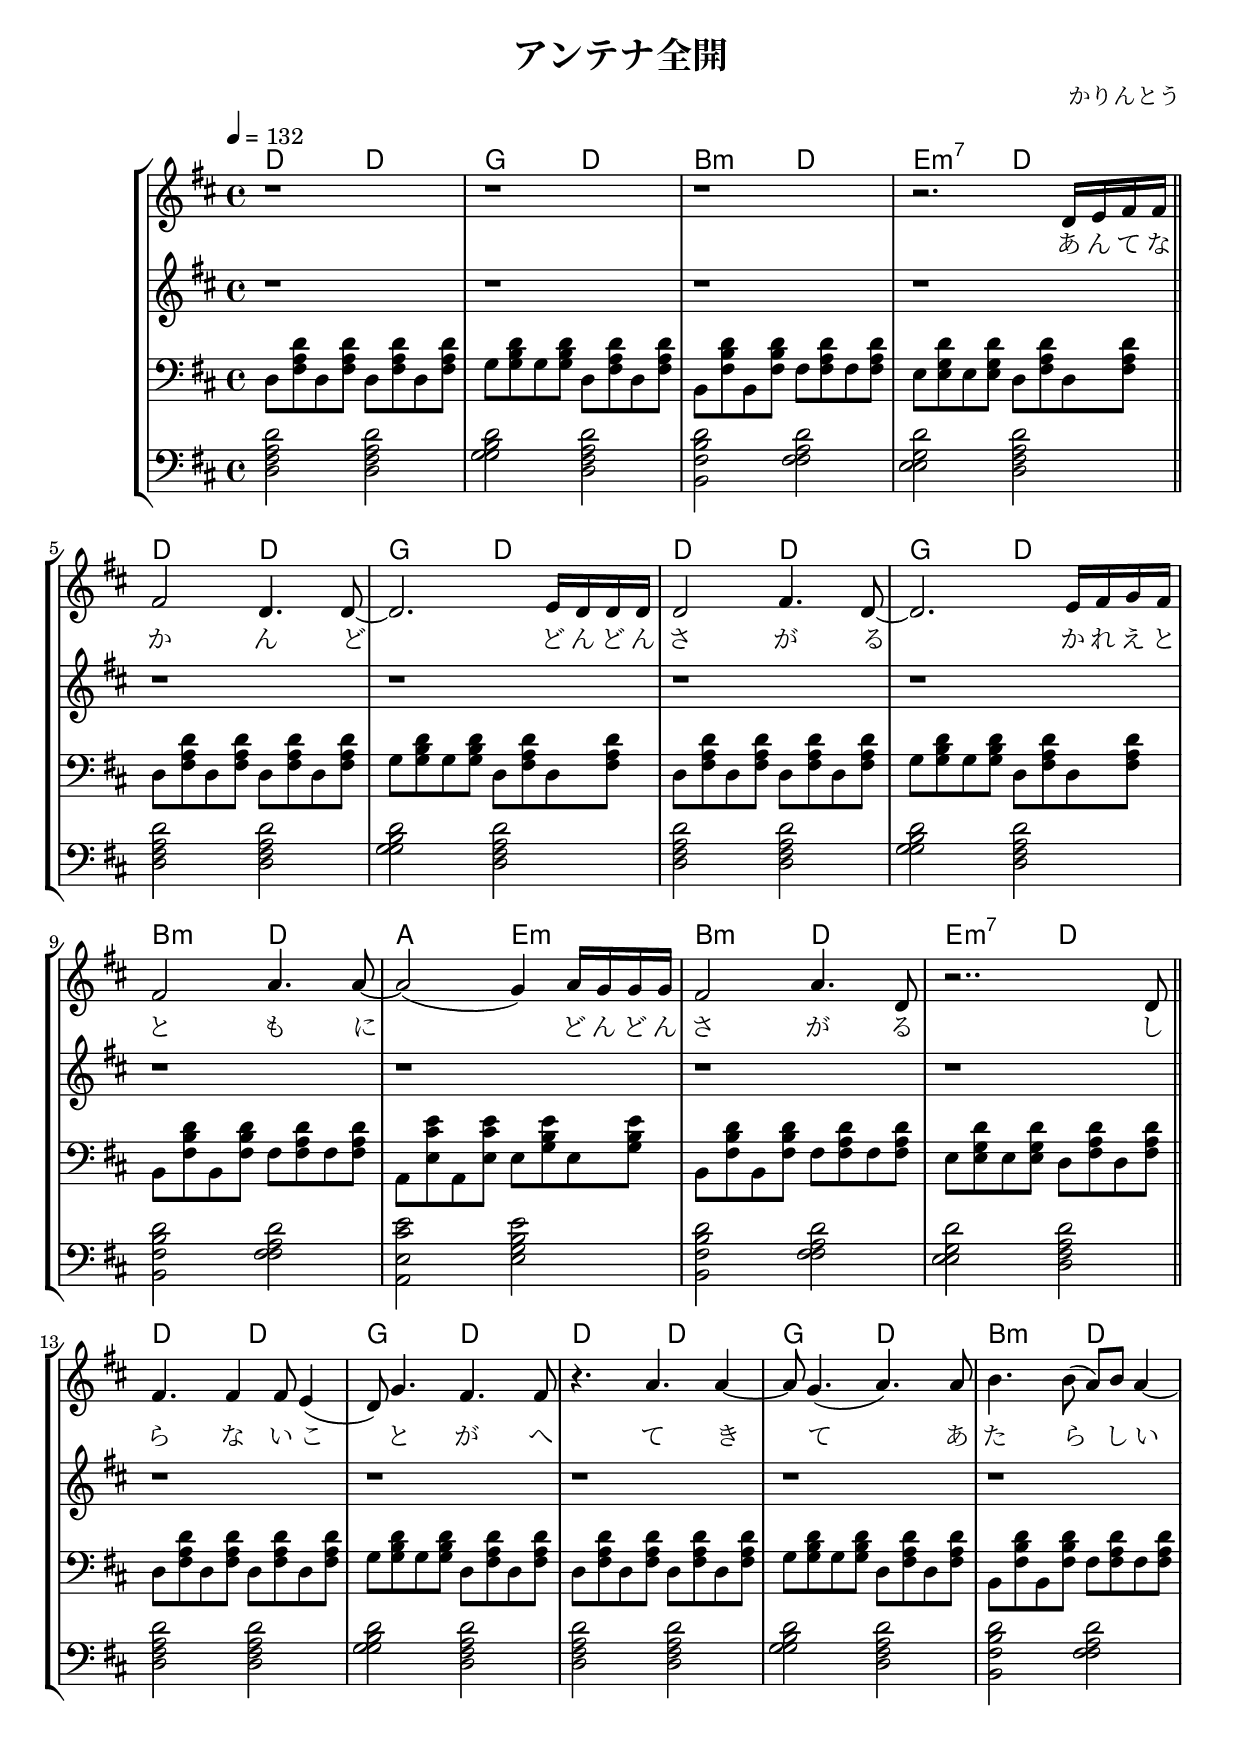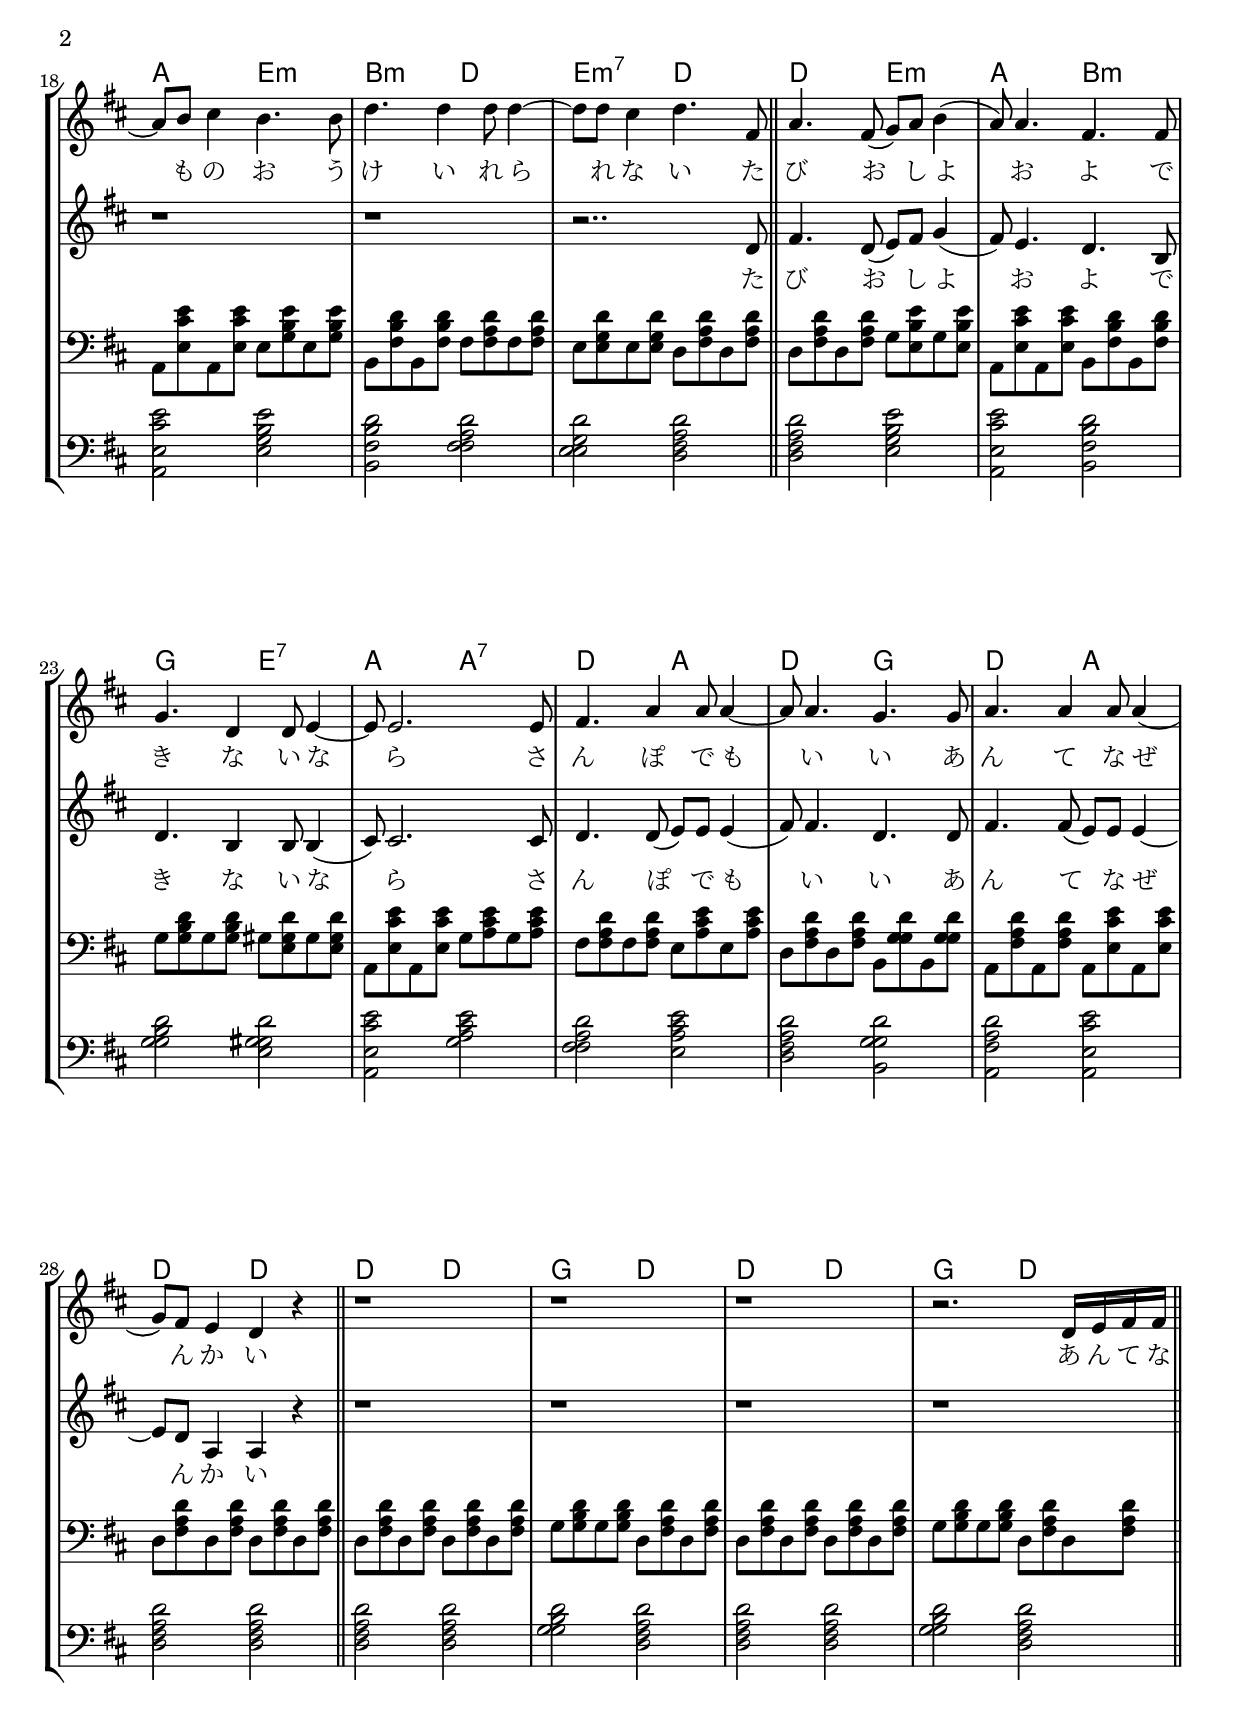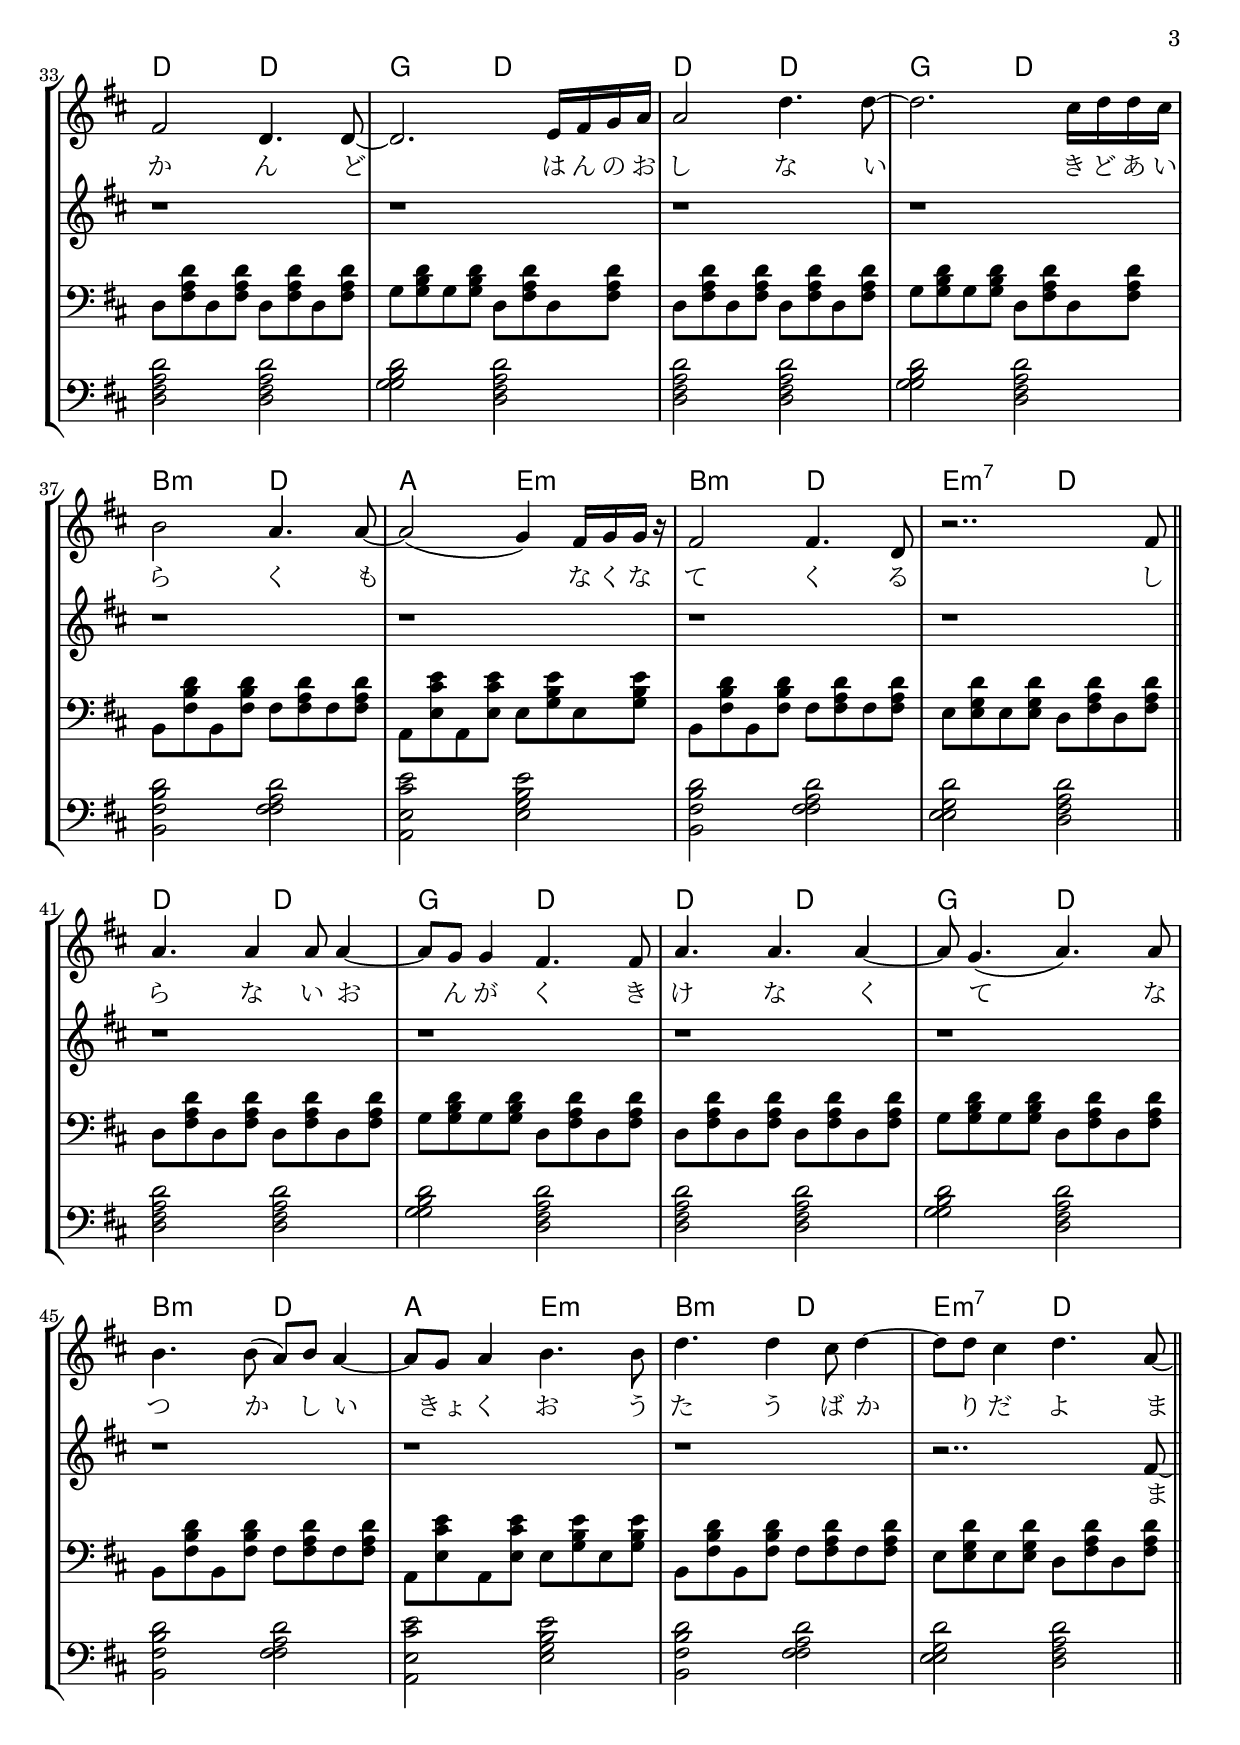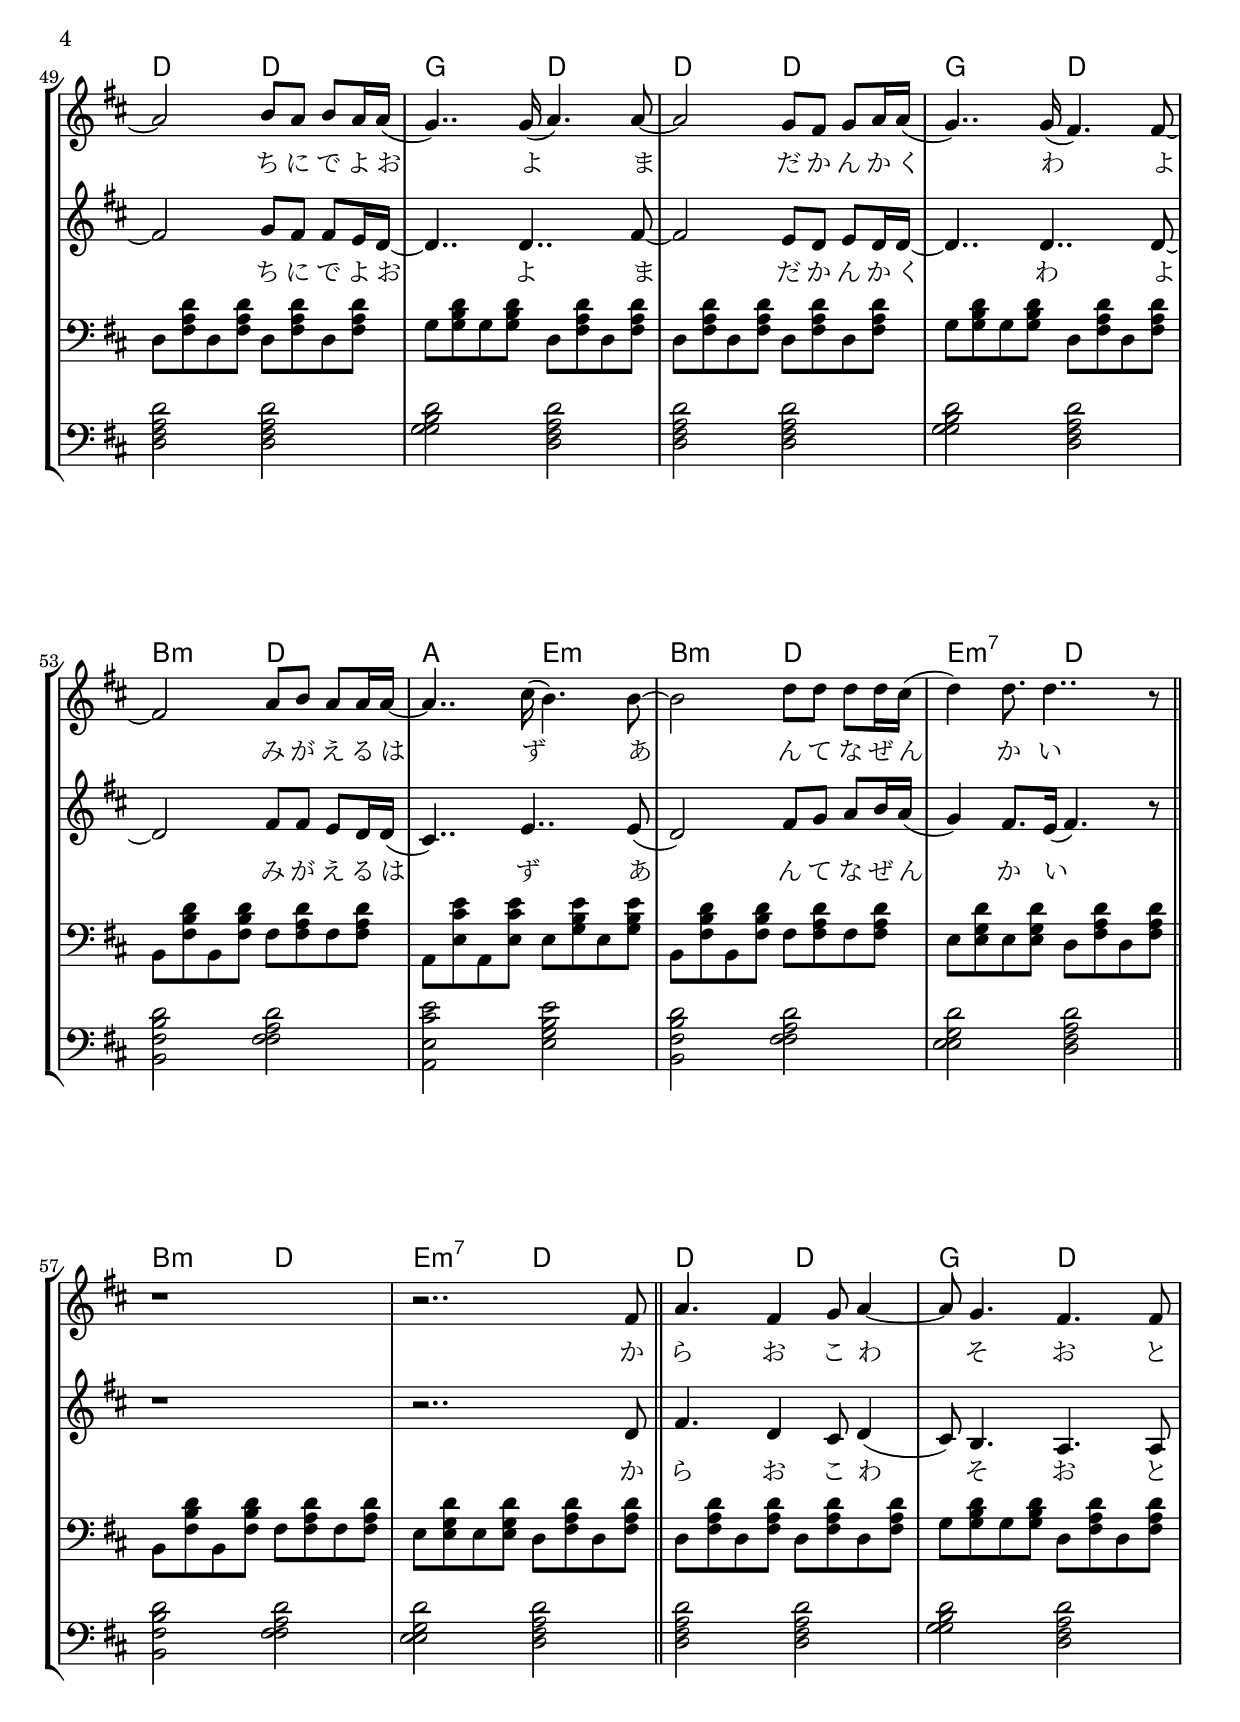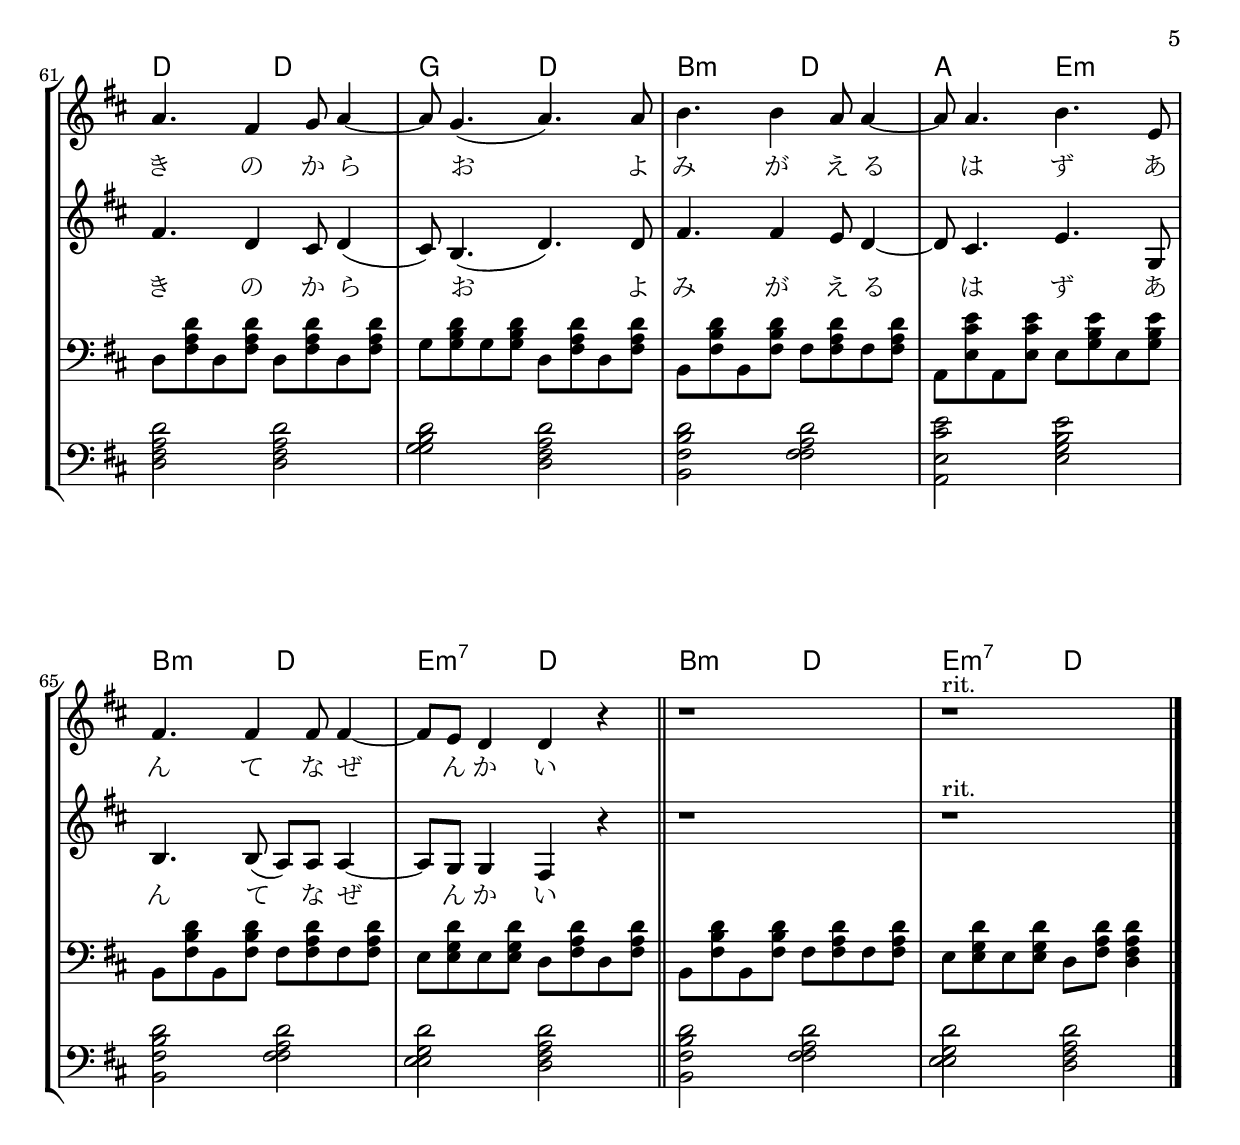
\version "2.12.1"

\header {
	title = \markup {アンテナ全開}
	composer = \markup \center-column {かりんとう}
}

harmony = \chordmode {
	d2 d g d b:m d e:min7 d 

	d d g d d d g d b:m d a e:m b:m d e:min7 d 

	d d g d d d g d b:m d a e:m b:m d e:min7 d 

	d e:m a b:m g e:7 a a:7 d a d g d a d d 

	d d g d d d g d 

	d d g d d d g d b:m d a e:m b:m d e:min7 d 

	d d g d d d g d b:m d a e:m b:m d e:min7 d 

	d d g d d d g d b:m d a e:m b:m d e:min7 d 

	b:m d e:min7 d 

	d d g d d d g d b:m d a e:m b:m d e:min7 d 

	b:m d e:min7 d 
}

melody = {
	\key d \major
	\tempo 4 = 132
	r1 | r1 | r1 | r2. 
	\set Staff.midiInstrument = #"fss0.34"
	d'16  e'16  fis'16  fis'16 
	fis'2  d'4.  d'8~ 
	d'2.  e'16  d'16  d'16  d'16 
	d'2  fis'4.  d'8~ 
	d'2.  e'16  fis'16  g'16  fis'16 
	fis'2  a'4.  a'8~ 
	a'2  (g'4)  a'16  g'16  g'16  g'16 
	fis'2  a'4.  d'8
	r2.. 	\set Staff.midiInstrument = #"fss0.34"
	d'8 
	fis'4.  fis'4  fis'8  e'4 
	(d'8)  g'4.  fis'4.  fis'8 
	r4.  a'4.  a'4~ 
	a'8  g'4.  (a'4.)  a'8 
	b'4.  b'8  (a'8)  b'8  a'4~ 
	a'8  b'8  cis''4  b'4.  b'8 
	d''4.  d''4  d''8  d''4~ 
	d''8  d''8  cis''4  d''4.  	\set Staff.midiInstrument = #"fss0.34"
	fis'8 
	a'4.  fis'8  (g'8)  a'8  b'4 
	(a'8)  a'4.  fis'4.  fis'8 
	g'4.  d'4  d'8  e'4~ 
	e'8  e'2.  e'8 
	fis'4.  a'4  a'8  a'4~ 
	a'8  a'4.  g'4.  g'8 
	a'4.  a'4  a'8  a'4 
	(g'8)  fis'8  e'4  d'4  	r4 	r1 | r1 | r1 | r2. 
	\set Staff.midiInstrument = #"fss0.29"
	d'16  e'16  fis'16  fis'16 
	fis'2  d'4.  d'8~ 
	d'2.  e'16  fis'16  g'16  a'16 
	a'2  d''4.  d''8~ 
	d''2.  cis''16  d''16  d''16  cis''16 
	b'2  a'4.  a'8~ 
	a'2  (g'4)  fis'16  g'16  g'16  r16 
	fis'2  fis'4.  d'8
	r2.. 	\set Staff.midiInstrument = #"fss0.29"
	fis'8 
	a'4.  a'4  a'8  a'4~ 
	a'8  g'8  g'4  fis'4.  fis'8 
	a'4.  a'4.  a'4~ 
	a'8  g'4.  (a'4.)  a'8 
	b'4.  b'8  (a'8)  b'8  a'4~ 
	a'8  g'8  a'4  b'4.  b'8 
	d''4.  d''4  cis''8  d''4~ 
	d''8  d''8  cis''4  d''4.  	\set Staff.midiInstrument = #"fss0.29"
	a'8~ 
	a'2  b'8  a'8  b'8  a'16  a'16 
	(g'4..)  g'16  (a'4.)  a'8~ 
	a'2  g'8  fis'8  g'8  a'16  a'16 
	(g'4..)  g'16  (fis'4.)  fis'8~ 
	fis'2  a'8  b'8  a'8  a'16  a'16~ 
	a'4..  cis''16  (b'4.)  b'8~ 
	b'2  d''8  d''8  d''8  d''16  cis''16 
	(d''4)  d''8.  d''4..  	r8 	r1 | r2.. 
	\set Staff.midiInstrument = #"fss0.32"
	fis'8 
	a'4.  fis'4  g'8  a'4~ 
	a'8  g'4.  fis'4.  fis'8 
	a'4.  fis'4  g'8  a'4~ 
	a'8  g'4.  (a'4.)  a'8 
	b'4.  b'4  a'8  a'4~ 
	a'8  a'4.  b'4.  e'8 
	fis'4.  fis'4  fis'8  fis'4~ 
	fis'8  e'8  d'4  d'4  	r4 	r1 | r1^"rit." \bar "|."
}

words = \lyricmode {
	
	あ  ん  て  な  か  ん  ど  ど  ん  ど  ん  さ  が  る  か  れ  え  と  と  も  に  ど  ん  ど  ん  さ  が  る  
	し  ら  な  い  こ  と  が  へ  て  き  て  あ  た  ら  し  い  も  の  お  う  け  い  れ  ら  れ  な  い  
	た  び  お  し  よ  お  よ  で  き  な  い  な  ら  さ  ん  ぽ  で  も  い  い  あ  ん  て  な  ぜ  ん  か  い  
	
	あ  ん  て  な  か  ん  ど  は  ん  の  お  し  な  い  き  ど  あ  い  ら  く  も  な  く  な  て  く  る  
	し  ら  な  い  お  ん  が  く  き  け  な  く  て  な  つ  か  し  い  きょ  く  お  う  た  う  ば  か  り  だ  よ  
	ま  ち  に  で  よ  お  よ  ま  だ  か  ん  か  く  わ  よ  み  が  え  る  は  ず  あ  ん  て  な  ぜ  ん  か  い  
	
	か  ら  お  こ  わ  そ  お  と  き  の  か  ら  お  よ  み  が  え  る  は  ず  あ  ん  て  な  ぜ  ん  か  い  
	
}

secondmelody = {
	\key d \major
	\tempo 4 = 132
	r1 | r1 | r1 | r1   
	r1 | r1 | r1 | r1 | r1 | r1 | r1 | r1   
	r1 | r1 | r1 | r1 | r1 | r1 | r1 | r2.. 
	\set Staff.midiInstrument = #"fss0.29"
	d'8 
	fis'4.  d'8  (e'8)  fis'8  g'4 
	(fis'8)  e'4.  d'4.  b8 
	d'4.  b4  b8  b4 
	(cis'8)  cis'2.  cis'8 
	d'4.  d'8  (e'8)  e'8  e'4 
	(fis'8)  fis'4.  d'4.  d'8 
	fis'4.  fis'8  (e'8)  e'8  e'4~ 
	e'8  d'8  a4  a4  	r4 	r1 | r1 | r1 | r1   
	r1 | r1 | r1 | r1 | r1 | r1 | r1 | r1   
	r1 | r1 | r1 | r1 | r1 | r1 | r1 | r2.. 
	\set Staff.midiInstrument = #"fss0.35"
	fis'8~ 
	fis'2  g'8  fis'8  fis'8  e'16  d'16~ 
	d'4..  d'4..  fis'8~ 
	fis'2  e'8  d'8  e'8  d'16  d'16~ 
	d'4..  d'4..  d'8~ 
	d'2  fis'8  fis'8  e'8  d'16  d'16 
	(cis'4..)  e'4..  e'8 
	(d'2)  fis'8  g'8  a'8  b'16  a'16 
	(g'4)  fis'8.  e'16  (fis'4.)  	r8 	r1 | r2.. 
	\set Staff.midiInstrument = #"fss0.35"
	d'8 
	fis'4.  d'4  cis'8  d'4 
	(cis'8)  b4.  a4.  a8 
	fis'4.  d'4  cis'8  d'4 
	(cis'8)  b4.  (d'4.)  d'8 
	fis'4.  fis'4  e'8  d'4~ 
	d'8  cis'4.  e'4.  g8 
	b4.  b8  (a8)  a8  a4~ 
	a8  g8  g4  fis4  	r4 	r1 | r1^"rit." \bar "|."
}

secondwords = \lyricmode {
	
	
	
	た  び  お  し  よ  お  よ  で  き  な  い  な  ら  さ  ん  ぽ  で  も  い  い  あ  ん  て  な  ぜ  ん  か  い  
	
	
	
	ま  ち  に  で  よ  お  よ  ま  だ  か  ん  か  く  わ  よ  み  が  え  る  は  ず  あ  ん  て  な  ぜ  ん  か  い  
	
	か  ら  お  こ  わ  そ  お  と  き  の  か  ら  お  よ  み  が  え  る  は  ず  あ  ん  て  な  ぜ  ん  か  い  
	
}

tempochange = {
	\tempo 4 = 132
	r1 | r1 | r1 | r1 \bar "||"
	\tempo 4 = 132
	r1 | r1 | r1 | r1 | r1 | r1 | r1 | r1 \bar "||"
	\tempo 4 = 132
	r1 | r1 | r1 | r1 | r1 | r1 | r1 | r1 \bar "||"
	\tempo 4 = 132
	r1 | r1 | r1 | r1 | r1 | r1 | r1 | r1 \bar "||"
	\tempo 4 = 132
	r1 | r1 | r1 | r1 \bar "||"
	\tempo 4 = 132
	r1 | r1 | r1 | r1 | r1 | r1 | r1 | r1 \bar "||"
	\tempo 4 = 132
	r1 | r1 | r1 | r1 | r1 | r1 | r1 | r1 \bar "||"
	\tempo 4 = 132
	r1 | r1 | r1 | r1 | r1 | r1 | r1 | r1 \bar "||"
	\tempo 4 = 132
	r1 | r1 \bar "||"
	\tempo 4 = 132
	r1 | r1 | r1 | r1 | r1 | r1 | r1 | r1 \bar "||"
	\tempo 4 = 132
	r1 | \tempo 4 = 99 r2 \tempo 4 = 88 r2 \bar "|."
}

mainacc = {
	\clef bass
	\set Staff.midiInstrument = #"Lead 1 (square)"
	\key d \major
	\tempo 4 = 132
	d8 <fis a d'> d <fis a d'>
	d8 <fis a d'> d <fis a d'>
	g8 <g b d'> g <g b d'>
	d8 <fis a d'> d <fis a d'>
	b,8 <fis b d'> b, <fis b d'>
	fis8 <fis a d'> fis <fis a d'>
	e8 <e g d'> e <e g d'>
	d8 <fis a d'> d <fis a d'>
	\bar "||"

	\set Staff.midiInstrument = #"Lead 1 (square)"
	d8 <fis a d'> d <fis a d'>
	d8 <fis a d'> d <fis a d'>
	g8 <g b d'> g <g b d'>
	d8 <fis a d'> d <fis a d'>
	d8 <fis a d'> d <fis a d'>
	d8 <fis a d'> d <fis a d'>
	g8 <g b d'> g <g b d'>
	d8 <fis a d'> d <fis a d'>
	b,8 <fis b d'> b, <fis b d'>
	fis8 <fis a d'> fis <fis a d'>
	a,8 <e cis' e'> a, <e cis' e'>
	e8 <g b e'> e <g b e'>
	b,8 <fis b d'> b, <fis b d'>
	fis8 <fis a d'> fis <fis a d'>
	e8 <e g d'> e <e g d'>
	d8 <fis a d'> d <fis a d'>
	\bar "||"

	\set Staff.midiInstrument = #"Lead 2 (sawtooth)"
	d8 <fis a d'> d <fis a d'>
	d8 <fis a d'> d <fis a d'>
	g8 <g b d'> g <g b d'>
	d8 <fis a d'> d <fis a d'>
	d8 <fis a d'> d <fis a d'>
	d8 <fis a d'> d <fis a d'>
	g8 <g b d'> g <g b d'>
	d8 <fis a d'> d <fis a d'>
	b,8 <fis b d'> b, <fis b d'>
	fis8 <fis a d'> fis <fis a d'>
	a,8 <e cis' e'> a, <e cis' e'>
	e8 <g b e'> e <g b e'>
	b,8 <fis b d'> b, <fis b d'>
	fis8 <fis a d'> fis <fis a d'>
	e8 <e g d'> e <e g d'>
	d8 <fis a d'> d <fis a d'>
	\bar "||"

	\set Staff.midiInstrument = #"Lead 8 (bass+lead)"
	d8 <fis a d'> d <fis a d'>
	g8 <e b e'> g <e b e'>
	a,8 <e cis' e'> a, <e cis' e'>
	b,8 <fis b d'> b, <fis b d'>
	g8 <g b d'> g <g b d'>
	gis8 <e gis d'> gis <e gis d'>
	a,8 <e cis' e'> a, <e cis' e'>
	g8 <a cis' e'> g <a cis' e'>
	fis8 <fis a d'> fis <fis a d'>
	e8 <a cis' e'> e <a cis' e'>
	d8 <fis a d'> d <fis a d'>
	b,8 <g g d'> b, <g g d'>
	a,8 <fis a d'> a, <fis a d'>
	a,8 <e cis' e'> a, <e cis' e'>
	d8 <fis a d'> d <fis a d'>
	d8 <fis a d'> d <fis a d'>
	\bar "||"

	\set Staff.midiInstrument = #"Pad 8 (sweep)"
	d8 <fis a d'> d <fis a d'>
	d8 <fis a d'> d <fis a d'>
	g8 <g b d'> g <g b d'>
	d8 <fis a d'> d <fis a d'>
	d8 <fis a d'> d <fis a d'>
	d8 <fis a d'> d <fis a d'>
	g8 <g b d'> g <g b d'>
	d8 <fis a d'> d <fis a d'>
	\bar "||"

	\set Staff.midiInstrument = #"Lead 4 (chiff)"
	d8 <fis a d'> d <fis a d'>
	d8 <fis a d'> d <fis a d'>
	g8 <g b d'> g <g b d'>
	d8 <fis a d'> d <fis a d'>
	d8 <fis a d'> d <fis a d'>
	d8 <fis a d'> d <fis a d'>
	g8 <g b d'> g <g b d'>
	d8 <fis a d'> d <fis a d'>
	b,8 <fis b d'> b, <fis b d'>
	fis8 <fis a d'> fis <fis a d'>
	a,8 <e cis' e'> a, <e cis' e'>
	e8 <g b e'> e <g b e'>
	b,8 <fis b d'> b, <fis b d'>
	fis8 <fis a d'> fis <fis a d'>
	e8 <e g d'> e <e g d'>
	d8 <fis a d'> d <fis a d'>
	\bar "||"

	\set Staff.midiInstrument = #"Lead 1 (square)"
	d8 <fis a d'> d <fis a d'>
	d8 <fis a d'> d <fis a d'>
	g8 <g b d'> g <g b d'>
	d8 <fis a d'> d <fis a d'>
	d8 <fis a d'> d <fis a d'>
	d8 <fis a d'> d <fis a d'>
	g8 <g b d'> g <g b d'>
	d8 <fis a d'> d <fis a d'>
	b,8 <fis b d'> b, <fis b d'>
	fis8 <fis a d'> fis <fis a d'>
	a,8 <e cis' e'> a, <e cis' e'>
	e8 <g b e'> e <g b e'>
	b,8 <fis b d'> b, <fis b d'>
	fis8 <fis a d'> fis <fis a d'>
	e8 <e g d'> e <e g d'>
	d8 <fis a d'> d <fis a d'>
	\bar "||"

	\set Staff.midiInstrument = #"Lead 2 (sawtooth)"
	d8 <fis a d'> d <fis a d'>
	d8 <fis a d'> d <fis a d'>
	g8 <g b d'> g <g b d'>
	d8 <fis a d'> d <fis a d'>
	d8 <fis a d'> d <fis a d'>
	d8 <fis a d'> d <fis a d'>
	g8 <g b d'> g <g b d'>
	d8 <fis a d'> d <fis a d'>
	b,8 <fis b d'> b, <fis b d'>
	fis8 <fis a d'> fis <fis a d'>
	a,8 <e cis' e'> a, <e cis' e'>
	e8 <g b e'> e <g b e'>
	b,8 <fis b d'> b, <fis b d'>
	fis8 <fis a d'> fis <fis a d'>
	e8 <e g d'> e <e g d'>
	d8 <fis a d'> d <fis a d'>
	\bar "||"

	\set Staff.midiInstrument = #"Pad 8 (sweep)"
	b,8 <fis b d'> b, <fis b d'>
	fis8 <fis a d'> fis <fis a d'>
	e8 <e g d'> e <e g d'>
	d8 <fis a d'> d <fis a d'>
	\bar "||"

	\set Staff.midiInstrument = #"Electric Grand"
	d8 <fis a d'> d <fis a d'>
	d8 <fis a d'> d <fis a d'>
	g8 <g b d'> g <g b d'>
	d8 <fis a d'> d <fis a d'>
	d8 <fis a d'> d <fis a d'>
	d8 <fis a d'> d <fis a d'>
	g8 <g b d'> g <g b d'>
	d8 <fis a d'> d <fis a d'>
	b,8 <fis b d'> b, <fis b d'>
	fis8 <fis a d'> fis <fis a d'>
	a,8 <e cis' e'> a, <e cis' e'>
	e8 <g b e'> e <g b e'>
	b,8 <fis b d'> b, <fis b d'>
	fis8 <fis a d'> fis <fis a d'>
	e8 <e g d'> e <e g d'>
	d8 <fis a d'> d <fis a d'>
	\bar "||"

	\set Staff.midiInstrument = #"Pad 7 (halo)"
	b,8 <fis b d'> b, <fis b d'>
	fis8 <fis a d'> fis <fis a d'>
	e8 <e g d'> e <e g d'>
	d8 <fis a d'>8 <d fis a d'>4
	\bar "|."
}

subacc = {
	\clef bass
	\set Staff.midiInstrument = #"Electric Piano 1"
	\key d \major
	\tempo 4 = 132
	<d fis a d'>2
	<d fis a d'>2
	<g g b d'>2
	<d fis a d'>2
	<b, fis b d'>2
	<fis fis a d'>2
	<e e g d'>2
	<d fis a d'>2
	\bar "||"

	\set Staff.midiInstrument = #"Electric Piano 1"
	<d fis a d'>2
	<d fis a d'>2
	<g g b d'>2
	<d fis a d'>2
	<d fis a d'>2
	<d fis a d'>2
	<g g b d'>2
	<d fis a d'>2
	<b, fis b d'>2
	<fis fis a d'>2
	<a, e cis' e'>2
	<e g b e'>2
	<b, fis b d'>2
	<fis fis a d'>2
	<e e g d'>2
	<d fis a d'>2
	\bar "||"

	\set Staff.midiInstrument = #"Electric Grand"
	<d fis a d'>2
	<d fis a d'>2
	<g g b d'>2
	<d fis a d'>2
	<d fis a d'>2
	<d fis a d'>2
	<g g b d'>2
	<d fis a d'>2
	<b, fis b d'>2
	<fis fis a d'>2
	<a, e cis' e'>2
	<e g b e'>2
	<b, fis b d'>2
	<fis fis a d'>2
	<e e g d'>2
	<d fis a d'>2
	\bar "||"

	\set Staff.midiInstrument = #"Electric Grand"
	<d fis a d'>2
	<g e b e'>2
	<a, e cis' e'>2
	<b, fis b d'>2
	<g g b d'>2
	<gis e gis d'>2
	<a, e cis' e'>2
	<g a cis' e'>2
	<fis fis a d'>2
	<e a cis' e'>2
	<d fis a d'>2
	<b, g g d'>2
	<a, fis a d'>2
	<a, e cis' e'>2
	<d fis a d'>2
	<d fis a d'>2
	\bar "||"

	\set Staff.midiInstrument = #"Harmonica"
	<d fis a d'>2
	<d fis a d'>2
	<g g b d'>2
	<d fis a d'>2
	<d fis a d'>2
	<d fis a d'>2
	<g g b d'>2
	<d fis a d'>2
	\bar "||"

	\set Staff.midiInstrument = #"Accordion"
	<d fis a d'>2
	<d fis a d'>2
	<g g b d'>2
	<d fis a d'>2
	<d fis a d'>2
	<d fis a d'>2
	<g g b d'>2
	<d fis a d'>2
	<b, fis b d'>2
	<fis fis a d'>2
	<a, e cis' e'>2
	<e g b e'>2
	<b, fis b d'>2
	<fis fis a d'>2
	<e e g d'>2
	<d fis a d'>2
	\bar "||"

	\set Staff.midiInstrument = #"Electric Piano 1"
	<d fis a d'>2
	<d fis a d'>2
	<g g b d'>2
	<d fis a d'>2
	<d fis a d'>2
	<d fis a d'>2
	<g g b d'>2
	<d fis a d'>2
	<b, fis b d'>2
	<fis fis a d'>2
	<a, e cis' e'>2
	<e g b e'>2
	<b, fis b d'>2
	<fis fis a d'>2
	<e e g d'>2
	<d fis a d'>2
	\bar "||"

	\set Staff.midiInstrument = #"Electric Piano 1"
	<d fis a d'>2
	<d fis a d'>2
	<g g b d'>2
	<d fis a d'>2
	<d fis a d'>2
	<d fis a d'>2
	<g g b d'>2
	<d fis a d'>2
	<b, fis b d'>2
	<fis fis a d'>2
	<a, e cis' e'>2
	<e g b e'>2
	<b, fis b d'>2
	<fis fis a d'>2
	<e e g d'>2
	<d fis a d'>2
	\bar "||"

	\set Staff.midiInstrument = #"Harmonica"
	<b, fis b d'>2
	<fis fis a d'>2
	<e e g d'>2
	<d fis a d'>2
	\bar "||"

	\set Staff.midiInstrument = #"Lead 2 (sawtooth)"
	<d fis a d'>2
	<d fis a d'>2
	<g g b d'>2
	<d fis a d'>2
	<d fis a d'>2
	<d fis a d'>2
	<g g b d'>2
	<d fis a d'>2
	<b, fis b d'>2
	<fis fis a d'>2
	<a, e cis' e'>2
	<e g b e'>2
	<b, fis b d'>2
	<fis fis a d'>2
	<e e g d'>2
	<d fis a d'>2
	\bar "||"

	\set Staff.midiInstrument = #"Harpsichord"
	<b, fis b d'>2
	<fis fis a d'>2
	<e e g d'>2
	<d fis a d'>2
	\bar "|."
}

percA = {
	\drummode {
	r8 cymr8 cymr8 cymr8 cymr8 cymr8 cymr8 cymr8  |cymr8 cymr8 cymr8 cymr8 cymr8 cymr8 cymr8 cymr8  |cymr8 cymr8 cymr8 cymr8 cymr8 cymr8 cymr8 cymr8  |cymr8 cymr8 cymr4 cymr8 cymr4.  \bar "||"
	r8 cymr8 cymr8 cymr8 cymr8 cymr8 cymr8 cymr8  |cymr8 cymr8 cymr8 cymr8 cymr8 cymr8 cymr8 cymr8  |cymr8 cymr8 cymr8 cymr8 cymr8 cymr8 cymr8 cymr8  |cymr8 cymr8 cymr8 cymr8 cymr8 cymr8 cymr8 cymr8  |r8 cymr8 cymr8 cymr8 cymr8 cymr8 cymr8 cymr8  |cymr8 cymr8 cymr8 cymr8 cymr8 cymr8 cymr8 cymr8  |cymr8 cymr8 cymr8 cymr8 cymr8 cymr8 cymr8 cymr8  |cymr8 cymr8 cymr4 cymr8 cymr4.  \bar "||"
	r8 cymr8 cymr8 cymr8 cymr8 cymr8 cymr8 cymr8  |cymr8 cymr8 cymr8 cymr8 cymr8 cymr8 cymr8 cymr8  |cymr8 cymr8 cymr8 cymr8 cymr8 cymr8 cymr8 cymr8  |cymr8 cymr8 cymr8 cymr8 cymr8 cymr8 cymr8 cymr8  |r8 cymr8 cymr8 cymr8 cymr8 cymr8 cymr8 cymr8  |cymr8 cymr8 cymr8 cymr8 cymr8 cymr8 cymr8 cymr8  |cymr8 cymr8 cymr8 cymr8 cymr8 cymr8 cymr8 cymr8  |cymr8 cymr8 cymr4 cymr8 cymr4.  \bar "||"
	r8 cymr8 cymr8 cymr8 cymr8 cymr8 cymr8 cymr8  |cymr8 cymr8 cymr8 cymr8 cymr8 cymr8 cymr8 cymr8  |cymr8 cymr8 cymr8 cymr8 cymr8 cymr8 cymr8 cymr8  |cymr8 cymr8 cymr8 cymr8 cymr8 cymr8 cymr8 cymr8  |r8 cymr8 cymr8 cymr8 cymr8 cymr8 cymr8 cymr8  |cymr8 cymr8 cymr8 cymr8 cymr8 cymr8 cymr8 cymr8  |cymr8 cymr8 cymr8 cymr8 cymr8 cymr8 cymr8 cymr8  |cymr8 cymr8 cymr4 cymr8 cymr4.  \bar "||"
	r4 hh4 hh4 hh4  |hh4 hh4 hh4 hh4  |hh4 hh4 hh4 hh4  |r1  \bar "||"
	r4 hh4 hh4 hh4  |hh4 hh4 hh4 hh4  |hh4 hh4 hh4 hh4  |hh4 hh4 hh4 hh4  |r4 hh4 hh4 hh4  |hh4 hh4 hh4 hh4  |hh4 hh4 hh4 hh4  |r1  \bar "||"
	r4 hh4 hh4 hh4  |hh4 hh4 hh4 hh4  |hh4 hh4 hh4 hh4  |hh4 hh4 hh4 hh4  |r4 hh4 hh4 hh4  |hh4 hh4 hh4 hh4  |hh4 hh4 hh4 hh4  |r1  \bar "||"
	r4 hh4 hh4 hh4  |hh4 hh4 hh4 hh4  |hh4 hh4 hh4 hh4  |hh4 hh4 hh4 hh4  |r4 hh4 hh4 hh4  |hh4 hh4 hh4 hh4  |hh4 hh4 hh4 hh4  |r1  \bar "||"
	r4 hh4 hh4 hh4  |r1  \bar "||"
	r4 hh4 hh4 hh4  |hh4 hh4 hh4 hh4  |hh4 hh4 hh4 hh4  |hh4 hh4 hh4 hh4  |r4 hh4 hh4 hh4  |hh4 hh4 hh4 hh4  |hh4 hh4 hh4 hh4  |r1  \bar "||"
	r4 hh4 hh4 hh4  |r1  \bar "|."
	}
}

percB = {
	\drummode {
	r4 sn8 sn4. sn4  |r4 sn8 sn4. sn4  |r4 sn8 sn4. sn4  |r8 sn8 sn4 sn8 sn8 sn16 sn16 sn16 sn16  \bar "||"
	r4 sn8 sn4. sn4  |r4 sn8 sn4. sn4  |r4 sn8 sn4. sn4  |r4 sn8 sn4. sn4  |r4 sn8 sn4. sn4  |r4 sn8 sn4. sn4  |r4 sn8 sn4. sn4  |r8 sn8 sn4 sn8 sn8 sn16 sn16 sn16 sn16  \bar "||"
	r4 sn8 sn4. sn4  |r4 sn8 sn4. sn4  |r4 sn8 sn4. sn4  |r4 sn8 sn4. sn4  |r4 sn8 sn4. sn4  |r4 sn8 sn4. sn4  |r4 sn8 sn4. sn4  |r8 sn8 sn4 sn8 sn8 sn16 sn16 sn16 sn16  \bar "||"
	r4 sn8 sn4. sn4  |r4 sn8 sn4. sn4  |r4 sn8 sn4. sn4  |r4 sn8 sn4. sn4  |r4 sn8 sn4. sn4  |r4 sn8 sn4. sn4  |r4 sn8 sn4. sn4  |r8 sn8 sn4 sn8 sn8 sn16 sn16 sn16 sn16  \bar "||"
	r4 sn8 sn4. sn4  |r4 sn8 sn4. sn4  |r4 sn8 sn4. sn4  |sn16 sn16 sn16 sn16 sn16 sn16 sn16 sn16 sn16 sn16 sn16 sn16 sn16 sn16 sn16 sn16  \bar "||"
	r4 sn8 sn4. sn4  |r4 sn8 sn4. sn4  |r4 sn8 sn4. sn4  |r4 sn8 sn4. sn4  |r4 sn8 sn4. sn4  |r4 sn8 sn4. sn4  |r4 sn8 sn4. sn4  |sn16 sn16 sn16 sn16 sn16 sn16 sn16 sn16 sn16 sn16 sn16 sn16 sn16 sn16 sn16 sn16  \bar "||"
	r4 sn8 sn4. sn4  |r4 sn8 sn4. sn4  |r4 sn8 sn4. sn4  |r4 sn8 sn4. sn4  |r4 sn8 sn4. sn4  |r4 sn8 sn4. sn4  |r4 sn8 sn4. sn4  |sn16 sn16 sn16 sn16 sn16 sn16 sn16 sn16 sn16 sn16 sn16 sn16 sn16 sn16 sn16 sn16  \bar "||"
	r4 sn8 sn4. sn4  |r4 sn8 sn4. sn4  |r4 sn8 sn4. sn4  |r4 sn8 sn4. sn4  |r4 sn8 sn4. sn4  |r4 sn8 sn4. sn4  |r4 sn8 sn4. sn4  |sn16 sn16 sn16 sn16 sn16 sn16 sn16 sn16 sn16 sn16 sn16 sn16 sn16 sn16 sn16 sn16  \bar "||"
	r4 sn8 sn4. sn4  |sn16 sn16 sn16 sn16 sn16 sn16 sn16 sn16 sn16 sn16 sn16 sn16 sn16 sn16 sn16 sn16  \bar "||"
	r4 sn8 sn4. sn4  |r4 sn8 sn4. sn4  |r4 sn8 sn4. sn4  |r4 sn8 sn4. sn4  |r4 sn8 sn4. sn4  |r4 sn8 sn4. sn4  |r4 sn8 sn4. sn4  |sn16 sn16 sn16 sn16 sn16 sn16 sn16 sn16 sn16 sn16 sn16 sn16 sn16 sn16 sn16 sn16  \bar "||"
	r4 sn8 sn4. sn4  |sn16 sn16 sn16 sn16 sn16 sn16 sn16 sn16 sn16 sn16 sn16 sn16 sn16 sn16 sn16 sn16  \bar "|."
	}
}

percC = {
	\drummode {
	bd4 bd4 bd4 bd4  |bd4 bd4 bd8 bd8 bd4  |bd4 bd4 bd4 bd4  |bd4. bd8 bd4 bd8 bd8  \bar "||"
	bd4 bd4 bd4 bd4  |bd4 bd4 bd8 bd8 bd4  |bd4 bd4 bd4 bd4  |bd4 bd4 bd8 bd8 bd4  |bd4 bd4 bd4 bd4  |bd4 bd4 bd8 bd8 bd4  |bd4 bd4 bd4 bd4  |bd4. bd8 bd4 bd8 bd8  \bar "||"
	bd4 bd4 bd4 bd4  |bd4 bd4 bd8 bd8 bd4  |bd4 bd4 bd4 bd4  |bd4 bd4 bd8 bd8 bd4  |bd4 bd4 bd4 bd4  |bd4 bd4 bd8 bd8 bd4  |bd4 bd4 bd4 bd4  |bd4. bd8 bd4 bd8 bd8  \bar "||"
	bd4 bd4 bd4 bd4  |bd4 bd4 bd8 bd8 bd4  |bd4 bd4 bd4 bd4  |bd4 bd4 bd8 bd8 bd4  |bd4 bd4 bd4 bd4  |bd4 bd4 bd8 bd8 bd4  |bd4 bd4 bd4 bd4  |bd4. bd8 bd4 bd8 bd8  \bar "||"
	bd4 bd4 bd4 bd4  |bd4 bd4 bd4 bd8 bd8  |bd4 bd4 bd4 bd4  |bd4 bd4 bd8 bd8 bd8 bd8  \bar "||"
	bd4 bd4 bd4 bd4  |bd4 bd4 bd4 bd8 bd8  |bd4 bd4 bd4 bd4  |bd4 bd4 bd4 bd8 bd8  |bd4 bd4 bd4 bd4  |bd4 bd4 bd4 bd8 bd8  |bd4 bd4 bd4 bd4  |bd4 bd4 bd8 bd8 bd8 bd8  \bar "||"
	bd4 bd4 bd4 bd4  |bd4 bd4 bd4 bd8 bd8  |bd4 bd4 bd4 bd4  |bd4 bd4 bd4 bd8 bd8  |bd4 bd4 bd4 bd4  |bd4 bd4 bd4 bd8 bd8  |bd4 bd4 bd4 bd4  |bd4 bd4 bd8 bd8 bd8 bd8  \bar "||"
	bd4 bd4 bd4 bd4  |bd4 bd4 bd4 bd8 bd8  |bd4 bd4 bd4 bd4  |bd4 bd4 bd4 bd8 bd8  |bd4 bd4 bd4 bd4  |bd4 bd4 bd4 bd8 bd8  |bd4 bd4 bd4 bd4  |bd4 bd4 bd8 bd8 bd8 bd8  \bar "||"
	bd4 bd4 bd4 bd4  |bd4 bd4 bd8 bd8 bd8 bd8  \bar "||"
	bd4 bd4 bd4 bd4  |bd4 bd4 bd4 bd8 bd8  |bd4 bd4 bd4 bd4  |bd4 bd4 bd4 bd8 bd8  |bd4 bd4 bd4 bd4  |bd4 bd4 bd4 bd8 bd8  |bd4 bd4 bd4 bd4  |bd4 bd4 bd8 bd8 bd8 bd8  \bar "||"
	bd4 bd4 bd4 bd4  |bd4 bd4 bd8 bd8 bd8 bd8  \bar "|."
	}
}

percD = {
	\drummode {
	cymc1  |r1 |r1 |r1 \bar "||"
	cymc1  |r1 |r1 |r1 |cymc1  |r1 |r1 |r1 \bar "||"
	cymc1  |r1 |r1 |r1 |cymc1  |r1 |r1 |r1 \bar "||"
	cymc1  |r1 |r1 |r1 |cymc1  |r1 |r1 |r1 \bar "||"
	r8 hhp4 hhp4 hhp4 hhp8  |r8 hhp4 hhp4 hhp4 hhp8  |r8 hhp4 hhp4 hhp4 hhp8  |r8 hhp4 hhp4 hhp4 hhp8  \bar "||"
	r8 hhp4 hhp4 hhp4 hhp8  |r8 hhp4 hhp4 hhp4 hhp8  |r8 hhp4 hhp4 hhp4 hhp8  |r8 hhp4 hhp4 hhp4 hhp8  |r8 hhp4 hhp4 hhp4 hhp8  |r8 hhp4 hhp4 hhp4 hhp8  |r8 hhp4 hhp4 hhp4 hhp8  |r8 hhp4 hhp4 hhp4 hhp8  \bar "||"
	r8 hhp4 hhp4 hhp4 hhp8  |r8 hhp4 hhp4 hhp4 hhp8  |r8 hhp4 hhp4 hhp4 hhp8  |r8 hhp4 hhp4 hhp4 hhp8  |r8 hhp4 hhp4 hhp4 hhp8  |r8 hhp4 hhp4 hhp4 hhp8  |r8 hhp4 hhp4 hhp4 hhp8  |r8 hhp4 hhp4 hhp4 hhp8  \bar "||"
	r8 hhp4 hhp4 hhp4 hhp8  |r8 hhp4 hhp4 hhp4 hhp8  |r8 hhp4 hhp4 hhp4 hhp8  |r8 hhp4 hhp4 hhp4 hhp8  |r8 hhp4 hhp4 hhp4 hhp8  |r8 hhp4 hhp4 hhp4 hhp8  |r8 hhp4 hhp4 hhp4 hhp8  |r8 hhp4 hhp4 hhp4 hhp8  \bar "||"
	r8 hhp4 hhp4 hhp4 hhp8  |r8 hhp4 hhp4 hhp4 hhp8  \bar "||"
	r8 hhp4 hhp4 hhp4 hhp8  |r8 hhp4 hhp4 hhp4 hhp8  |r8 hhp4 hhp4 hhp4 hhp8  |r8 hhp4 hhp4 hhp4 hhp8  |r8 hhp4 hhp4 hhp4 hhp8  |r8 hhp4 hhp4 hhp4 hhp8  |r8 hhp4 hhp4 hhp4 hhp8  |r8 hhp4 hhp4 hhp4 hhp8  \bar "||"
	r8 hhp4 hhp4 hhp4 hhp8  |r8 hhp4 hhp4 hhp4 hhp8  \bar "|."
	}
}

percE = {
	\drummode {
	r1 |r1 |r1 |r4 r16 hhp8 hhp2 r16  \bar "||"
	r1 |r1 |r1 |r1 |r1 |r1 |r1 |r4 r16 hhp8 hhp2 r16  \bar "||"
	r1 |r1 |r1 |r1 |r1 |r1 |r1 |r4 r16 hhp8 hhp2 r16  \bar "||"
	r1 |r1 |r1 |r1 |r1 |r1 |r1 |r4 r16 hhp8 hhp2 r16  \bar "||"
	cymc1  |r1 |r1 |r1 \bar "||"
	cymc1  |r1 |r1 |r1 |cymc1  |r1 |r1 |r1 \bar "||"
	cymc1  |r1 |r1 |r1 |cymc1  |r1 |r1 |r1 \bar "||"
	cymc1  |r1 |r1 |r1 |cymc1  |r1 |r1 |r1 \bar "||"
	cymc1  |r1 \bar "||"
	cymc1  |r1 |r1 |r1 |cymc1  |r1 |r1 |r1 \bar "||"
	cymc1  |r1 \bar "|."
	}
}

percF = {
	\drummode {
	r1 |r1 |r1 |r4. hh2 r8  \bar "||"
	r1 |r1 |r1 |r1 |r1 |r1 |r1 |r4. hh2 r8  \bar "||"
	r1 |r1 |r1 |r1 |r1 |r1 |r1 |r4. hh2 r8  \bar "||"
	r1 |r1 |r1 |r1 |r1 |r1 |r1 |r4. hh2 r8  \bar "||"
	r1 | r1 | r1 | r1 \bar "||"
	r1 | r1 | r1 | r1 | r1 | r1 | r1 | r1 \bar "||"
	r1 | r1 | r1 | r1 | r1 | r1 | r1 | r1 \bar "||"
	r1 | r1 | r1 | r1 | r1 | r1 | r1 | r1 \bar "||"
	r1 | r1 \bar "||"
	r1 | r1 | r1 | r1 | r1 | r1 | r1 | r1 \bar "||"
	r1 | r1 \bar "|."
	}
}

\score {
	<<
		\new StaffGroup <<
			\new ChordNames {\harmony}
			\new Voice = "melody" {\melody}
			\new Lyrics \lyricsto "melody" \words
			\new Voice = "secondmelody" {\secondmelody}
			\new Lyrics \lyricsto "secondmelody" \secondwords
			\new Staff = "mainacc" {\mainacc}
			\new Staff = "subacc" {\subacc}
		>>
	>>
	\layout { }
}
